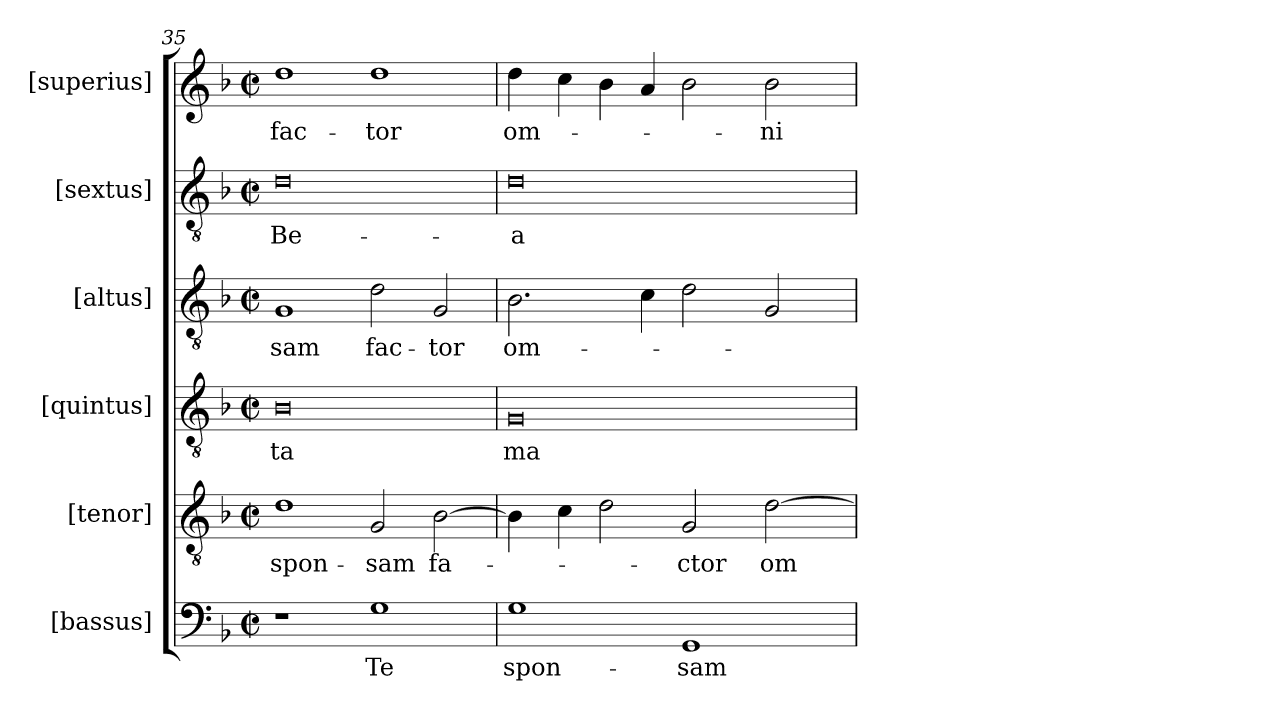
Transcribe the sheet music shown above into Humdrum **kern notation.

**kern	**text	**kern	**text	**kern	**text	**kern	**text	**kern	**text	**kern	**text
*part6	*part6	*part5	*part5	*part4	*part4	*part3	*part3	*part2	*part2	*part1	*part1
*staff6	*staff6	*staff5	*staff5	*staff4	*staff4	*staff3	*staff3	*staff2	*staff2	*staff1	*staff1
*I"[bassus]	*	*I"[tenor]	*	*I"[quintus]	*	*I"[altus]	*	*I"[sextus]	*	*I"[superius]	*
*I'[bassus]	*	*I'[tenor]	*	*I'[quintus]	*	*I'[altus]	*	*I'[sextus]	*	*I'[superius]	*
*clefF4	*	*clefGv2	*	*clefGv2	*	*clefGv2	*	*clefGv2	*	*clefG2	*
*k[b-]	*	*k[b-]	*	*k[b-]	*	*k[b-]	*	*k[b-]	*	*k[b-]	*
*F:	*	*F:	*	*F:	*	*F:	*	*F:	*	*F:	*
*M2/2	*	*M2/2	*	*M2/2	*	*M2/2	*	*M2/2	*	*M2/2	*
*met(c|)	*	*met(c|)	*	*met(c|)	*	*met(c|)	*	*met(c|)	*	*met(c|)	*
=35	=35	=35	=35	=35	=35	=35	=35	=35	=35	=35	=35
!	!	!	!LO:LY:b:cj	!	!LO:LY:b:cj	!	!LO:LY:b:cj	!	!LO:LY:b:cj	!	!LO:LY:b:cj
1r	.	1d	spon-	0B-	-ta	1G	-sam	0d	Be-	1dd	fac-
!	!LO:LY:b:cj	!	!LO:LY:b:cj	!	!	!	!LO:LY:b:cj	!	!	!	!LO:LY:b:cj
1G	Te	2G/	-sam	.	.	2d\	fac-	.	.	1dd	-tor
!	!	!	!LO:LY:b:cj	!	!	!	!LO:LY:b:cj	!	!	!	!
.	.	[<2B-\	fa-	.	.	2G/	-tor	.	.	.	.
!!LO:LB:g=z
=36	=36	=36	=36	=36	=36	=36	=36	=36	=36	=36	=36
!	!LO:LY:b:cj	!	!	!	!LO:LY:b:cj	!	!LO:LY:b:cj	!	!LO:LY:b:cj	!	!LO:LY:b:cj
*	*	*^	*	*	*	*	*	*	*	*	*
1G	spon-	4B-\]	8..ryy	.	0G	ma-	2.B-\	om-	0d	-a-	4dd\	om-
.	.	.	1ryy	.	.	.	.	.	.	.	.	.
.	.	4c\	.	.	.	.	.	.	.	.	4cc\	.
.	.	2d\	.	.	.	.	.	.	.	.	4b-\	.
.	.	.	.	.	.	.	4c\	.	.	.	4a/	.
!	!LO:LY:b:cj	!	!	!LO:LY:b:cj	!	!	!	!	!	!	!	!
1GG	-sam	2G/	.	-ctor	.	.	2d\	.	.	.	2b-\	.
.	.	.	2ryy	.	.	.	.	.	.	.	.	.
!	!	!	!	!LO:LY:b:cj	!	!	!	!	!	!	!	!LO:LY:b:cj
.	.	[>2d\	.	om-	.	.	2G/	.	.	.	2b-\	-ni-
.	.	.	4ryy	.	.	.	.	.	.	.	.	.
.	.	.	32ryy	.	.	.	.	.	.	.	.	.
*	*	*v	*v	*	*	*	*	*	*	*	*	*
=	=	=	=	=	=	=	=	=	=	=	=
*-	*-	*-	*-	*-	*-	*-	*-	*-	*-	*-	*-
